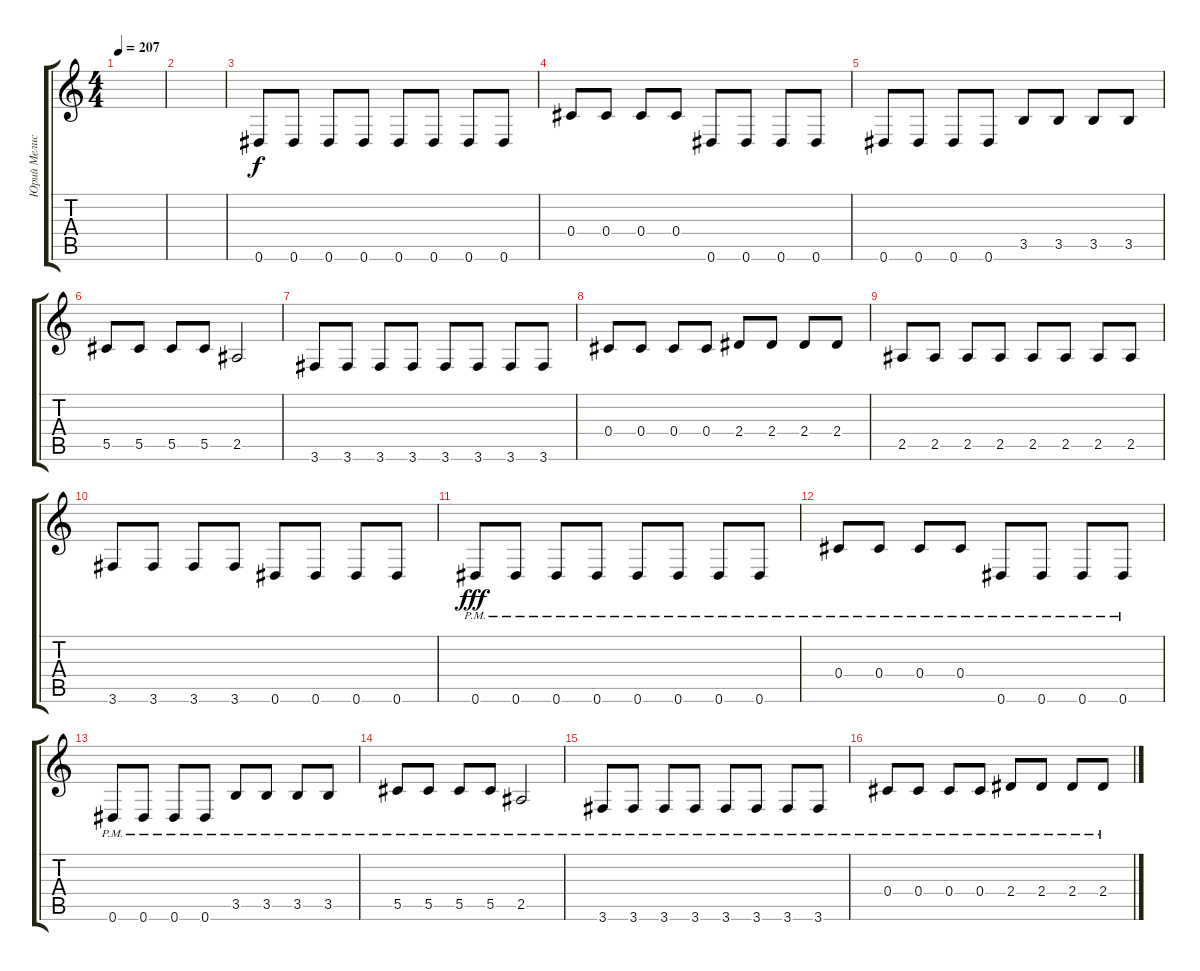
\track ("Юрий Мелисов" "Юрий Мелис") {instrument distortionguitar}
\staff {score tabs}
\tuning (Eb4 Bb3 Gb3 Db3 Ab2 Eb2) {hide}
\ts (4 4)
\tempo 207
\clef g2
\ks c
|
|
0.6.8 0.6.8 0.6.8 0.6.8 0.6.8 0.6.8 0.6.8 0.6.8 |
0.4.8 0.4.8 0.4.8 0.4.8 0.6.8 0.6.8 0.6.8 0.6.8 |
0.6.8 0.6.8 0.6.8 0.6.8 3.5.8 3.5.8 3.5.8 3.5.8 |
5.5.8 5.5.8 5.5.8 5.5.8 2.5.2 |
3.6.8 3.6.8 3.6.8 3.6.8 3.6.8 3.6.8 3.6.8 3.6.8 |
0.4.8 0.4.8 0.4.8 0.4.8 2.4.8 2.4.8 2.4.8 2.4.8 |
2.5.8 2.5.8 2.5.8 2.5.8 2.5.8 2.5.8 2.5.8 2.5.8 |
3.6.8 3.6.8 3.6.8 3.6.8 0.6.8 0.6.8 0.6.8 0.6.8 |
0.6{pm}.8{dy fff} 0.6{pm}.8 0.6{pm}.8 0.6{pm}.8 0.6{pm}.8 0.6{pm}.8 0.6{pm}.8 0.6{pm}.8 |
0.4{pm}.8 0.4{pm}.8 0.4{pm}.8 0.4{pm}.8 0.6{pm}.8 0.6{pm}.8 0.6{pm}.8 0.6{pm}.8 |
0.6{pm}.8 0.6{pm}.8 0.6{pm}.8 0.6{pm}.8 3.5{pm}.8 3.5{pm}.8 3.5{pm}.8 3.5{pm}.8 |
5.5{pm}.8 5.5{pm}.8 5.5{pm}.8 5.5{pm}.8 2.5{pm}.2 |
3.6{pm}.8 3.6{pm}.8 3.6{pm}.8 3.6{pm}.8 3.6{pm}.8 3.6{pm}.8 3.6{pm}.8 3.6{pm}.8 |
0.4{pm}.8 0.4{pm}.8 0.4{pm}.8 0.4{pm}.8 2.4{pm}.8 2.4{pm}.8 2.4{pm}.8 2.4{pm}.8
